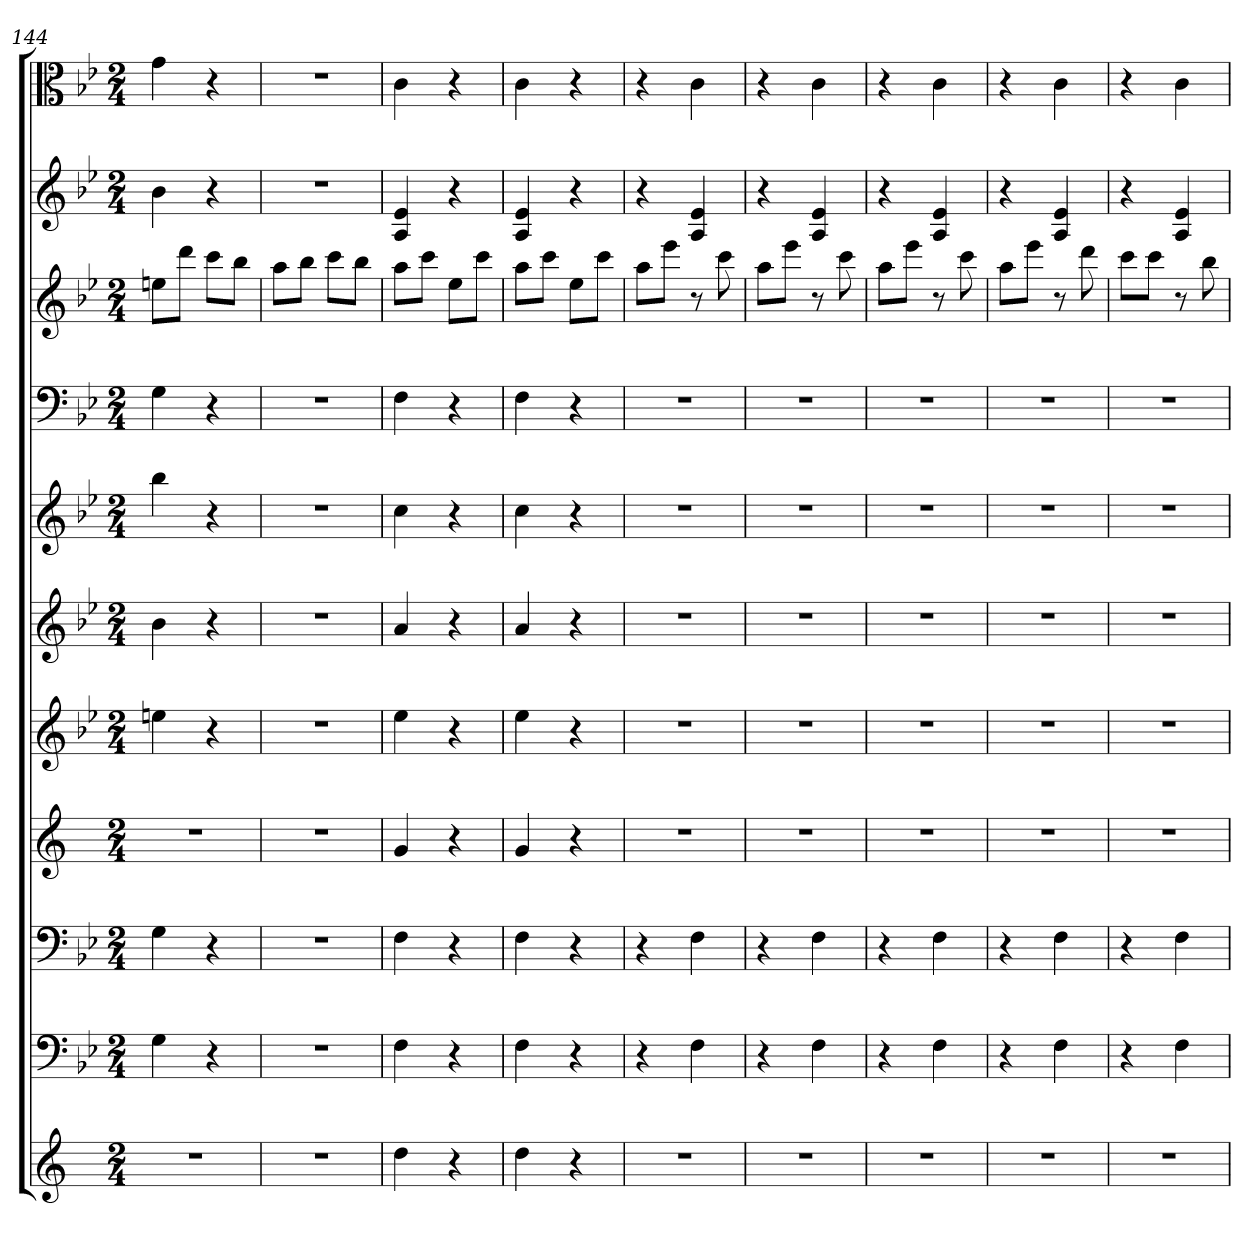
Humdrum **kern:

**kern	**kern	**kern	**kern	**kern	**kern	**kern	**kern	**kern	**kern	**kern
*part11	*part10	*part9	*part8	*part7	*part6	*part5	*part4	*part3	*part2	*part1
*staff11	*staff10	*staff9	*staff8	*staff7	*staff6	*staff5	*staff4	*staff3	*staff2	*staff1
*	*clefF4	*clefF4	*	*	*	*	*clefF4	*	*	*clefC3
*k[]	*k[b-e-]	*k[b-e-]	*k[]	*k[b-e-]	*k[b-e-]	*k[b-e-]	*k[b-e-]	*k[b-e-]	*k[b-e-]	*k[b-e-]
*M2/4	*M2/4	*M2/4	*M2/4	*M2/4	*M2/4	*M2/4	*M2/4	*M2/4	*M2/4	*M2/4
=144	=144	=144	=144	=144	=144	=144	=144	=144	=144	=144
2r	4G	4G	2r	4een	4b-	4bb-	4G	8eenL	4b-	4g
.	.	.	.	.	.	.	.	8dddJ	.	.
.	4r	4r	.	4r	4r	4r	4r	8cccL	4r	4r
.	.	.	.	.	.	.	.	8bb-J	.	.
=145	=145	=145	=145	=145	=145	=145	=145	=145	=145	=145
2r	2r	2r	2r	2r	2r	2r	2r	8aaL	2r	2r
.	.	.	.	.	.	.	.	8bb-J	.	.
.	.	.	.	.	.	.	.	8cccL	.	.
.	.	.	.	.	.	.	.	8bb-J	.	.
=146	=146	=146	=146	=146	=146	=146	=146	=146	=146	=146
4dd	4F	4F	4g	4ee-	4a	4cc	4F	8aaL	4A 4e-	4c
.	.	.	.	.	.	.	.	8cccJ	.	.
4r	4r	4r	4r	4r	4r	4r	4r	8ee-L	4r	4r
.	.	.	.	.	.	.	.	8cccJ	.	.
=147	=147	=147	=147	=147	=147	=147	=147	=147	=147	=147
4dd	4F	4F	4g	4ee-	4a	4cc	4F	8aaL	4A 4e-	4c
.	.	.	.	.	.	.	.	8cccJ	.	.
4r	4r	4r	4r	4r	4r	4r	4r	8ee-L	4r	4r
.	.	.	.	.	.	.	.	8cccJ	.	.
=148	=148	=148	=148	=148	=148	=148	=148	=148	=148	=148
2r	4r	4r	2r	2r	2r	2r	2r	8aaL	4r	4r
.	.	.	.	.	.	.	.	8eee-J	.	.
.	4F	4F	.	.	.	.	.	8r	4A 4e-	4c
.	.	.	.	.	.	.	.	8ccc	.	.
=149	=149	=149	=149	=149	=149	=149	=149	=149	=149	=149
2r	4r	4r	2r	2r	2r	2r	2r	8aaL	4r	4r
.	.	.	.	.	.	.	.	8eee-J	.	.
.	4F	4F	.	.	.	.	.	8r	4A 4e-	4c
.	.	.	.	.	.	.	.	8ccc	.	.
=150	=150	=150	=150	=150	=150	=150	=150	=150	=150	=150
2r	4r	4r	2r	2r	2r	2r	2r	8aaL	4r	4r
.	.	.	.	.	.	.	.	8eee-J	.	.
.	4F	4F	.	.	.	.	.	8r	4A 4e-	4c
.	.	.	.	.	.	.	.	8ccc	.	.
=151	=151	=151	=151	=151	=151	=151	=151	=151	=151	=151
2r	4r	4r	2r	2r	2r	2r	2r	8aaL	4r	4r
.	.	.	.	.	.	.	.	8eee-J	.	.
.	4F	4F	.	.	.	.	.	8r	4A 4e-	4c
.	.	.	.	.	.	.	.	8ddd	.	.
=152	=152	=152	=152	=152	=152	=152	=152	=152	=152	=152
2r	4r	4r	2r	2r	2r	2r	2r	8cccL	4r	4r
.	.	.	.	.	.	.	.	8cccJ	.	.
.	4F	4F	.	.	.	.	.	8r	4A 4e-	4c
.	.	.	.	.	.	.	.	8bb-	.	.
=	=	=	=	=	=	=	=	=	=	=
*-	*-	*-	*-	*-	*-	*-	*-	*-	*-	*-
